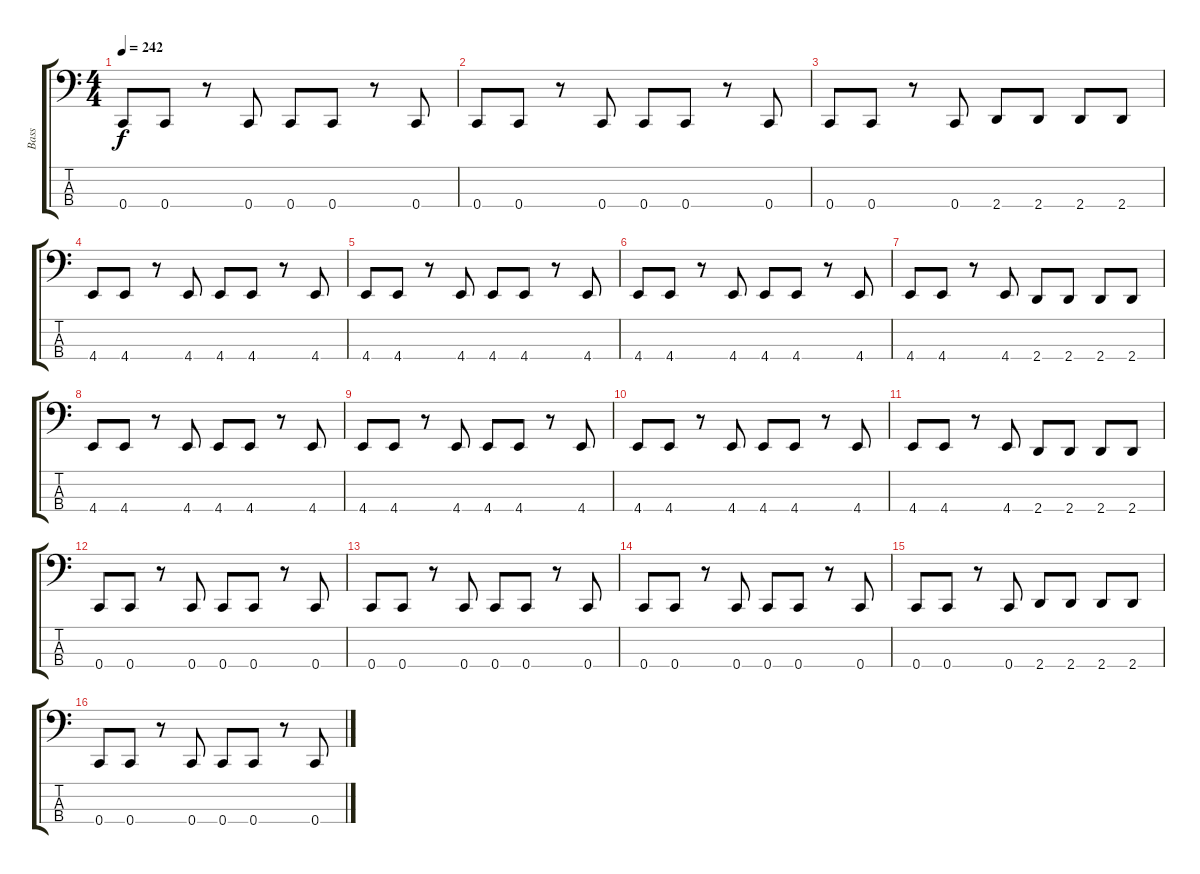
\track ("Bass" "Bass") {instrument electricbasspick}
\staff {score tabs}
\tuning (F2 C2 G1 C1) {hide}
\ts (4 4)
\tempo 242
\clef f4
\ks c
0.4.8{dy f} 0.4.8 r.8 0.4.8 0.4.8 0.4.8 r.8 0.4.8 |
0.4.8 0.4.8 r.8 0.4.8 0.4.8 0.4.8 r.8 0.4.8 |
0.4.8 0.4.8 r.8 0.4.8 2.4.8 2.4.8 2.4.8 2.4.8 |
4.4.8 4.4.8 r.8 4.4.8 4.4.8 4.4.8 r.8 4.4.8 |
4.4.8 4.4.8 r.8 4.4.8 4.4.8 4.4.8 r.8 4.4.8 |
4.4.8 4.4.8 r.8 4.4.8 4.4.8 4.4.8 r.8 4.4.8 |
4.4.8 4.4.8 r.8 4.4.8 2.4.8 2.4.8 2.4.8 2.4.8 |
4.4.8 4.4.8 r.8 4.4.8 4.4.8 4.4.8 r.8 4.4.8 |
4.4.8 4.4.8 r.8 4.4.8 4.4.8 4.4.8 r.8 4.4.8 |
4.4.8 4.4.8 r.8 4.4.8 4.4.8 4.4.8 r.8 4.4.8 |
4.4.8 4.4.8 r.8 4.4.8 2.4.8 2.4.8 2.4.8 2.4.8 |
0.4.8 0.4.8 r.8 0.4.8 0.4.8 0.4.8 r.8 0.4.8 |
0.4.8 0.4.8 r.8 0.4.8 0.4.8 0.4.8 r.8 0.4.8 |
0.4.8 0.4.8 r.8 0.4.8 0.4.8 0.4.8 r.8 0.4.8 |
0.4.8 0.4.8 r.8 0.4.8 2.4.8 2.4.8 2.4.8 2.4.8 |
0.4.8 0.4.8 r.8 0.4.8 0.4.8 0.4.8 r.8 0.4.8
